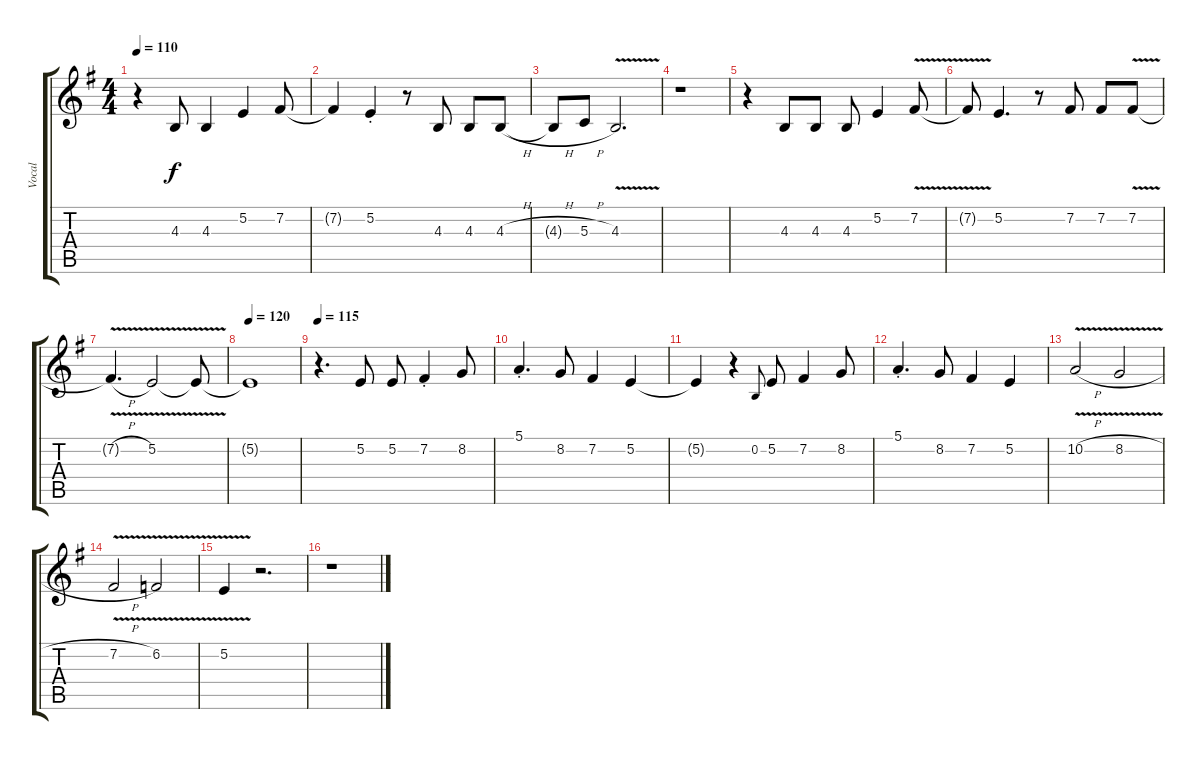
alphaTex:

\track ("Vocal" "Vocal") {instrument lead6voice}
\staff {score tabs}
\tuning (E4 B3 G3 D3 A2 E2) {hide}
\ts (4 4)
\tempo 110
\clef g2
\ks eminor
r.4{dy f} 4.3.8 4.3.4 5.2.4 7.2.8 |
7.2{t}.4 5.2{st}.4 r.8 4.3.8 4.3.8 4.3{h}.8 |
4.3{h t}.8 5.3{h}.8 4.3{v}.2{d} |
r.1 |
r.4 4.3.8 4.3.8 4.3.8 5.2.4 7.2{v}.8 |
7.2{t}.8 5.2.4{d} r.8 7.2.8 7.2.8 7.2{v}.8 |
7.2{v h t}.4{d} 5.2{v}.2 5.2{t}.8 |
\tempo 120
5.2{t}.1 |
\tempo 115
r.4{d} 5.2.8 5.2.8 7.2{st}.4 8.2.8 |
5.1{st}.4{d} 8.2.8 7.2.4 5.2.4 |
5.2{t}.4 r.4 0.2.8{gr onbeat} 5.2.8 7.2.4 8.2.8 |
5.1{st}.4{d} 8.2.8 7.2.4 5.2.4 |
10.2{v h}.2 8.2{v h}.2 |
7.2{v h}.2 6.2{v}.2 |
5.2{v}.4 r.2{d} |
r.1
